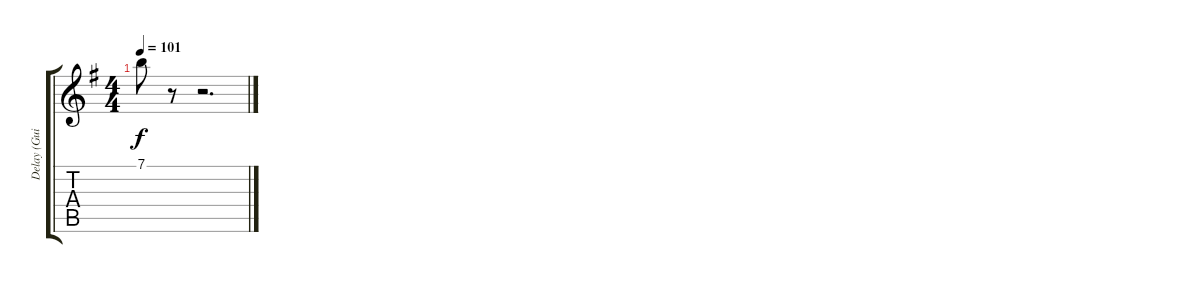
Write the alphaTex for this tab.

\track ("Delay (Guitar3)" "Delay (Gui") {instrument distortionguitar}
\staff {score tabs}
\tuning (E4 B3 G3 D3 A2 D2) {hide}
\ts (4 4)
\tempo 101
\clef g2
\ks eminor
7.1{t}.8{dy f} r.8 r.2{d}
